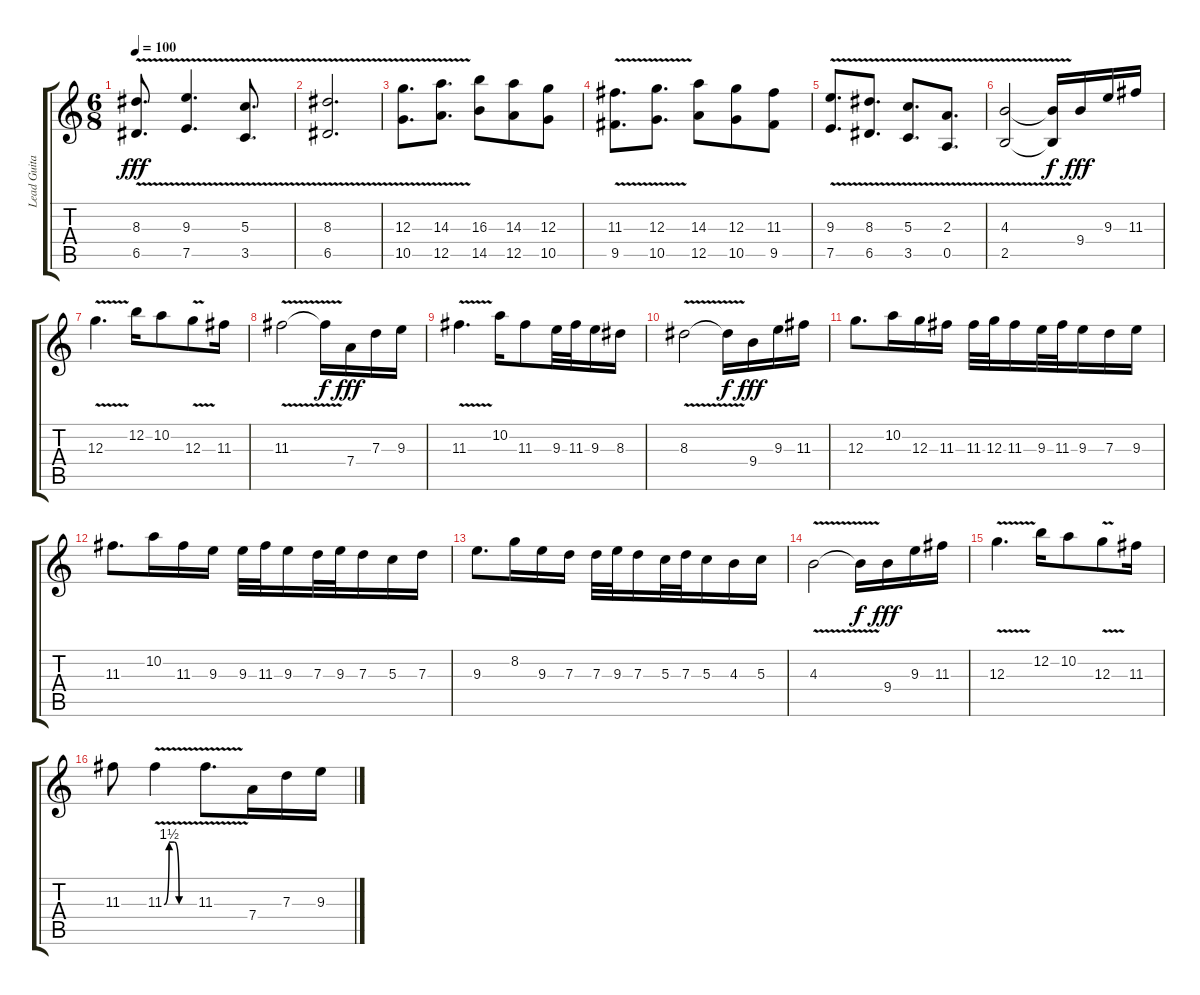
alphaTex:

\track ("Lead Guitar" "Lead Guita") {instrument overdrivenguitar}
\staff {score tabs}
\tuning (E4 B3 G3 D3 A2 E2) {hide}
\ts (6 8)
\tempo 100
\clef g2
\ks c
(8.3{v} 6.5{v}).8{d dy fff} (9.3{v} 7.5{v}).4{d} (5.3{v} 3.5{v}).8{d} |
(8.3{v} 6.5{v}).2{d} |
(12.3{v} 10.5{v}).8{d} (14.3{v} 12.5{v}).8{d} (16.3 14.5).8 (14.3 12.5).8 (12.3 10.5).8 |
(11.3{v} 9.5{v}).8{d} (12.3{v} 10.5{v}).8{d} (14.3 12.5).8 (12.3 10.5).8 (11.3 9.5).8 |
(9.3{v} 7.5{v}).8{d} (8.3{v} 6.5{v}).8{d} (5.3{v} 3.5{v}).8{d} (2.3{v} 0.5{v}).8{d} |
(4.3{v} 2.5{v}).2 (4.3{t} 2.5{t}).16{dy f} 9.4.16{dy fff} 9.3.16 11.3.16 |
12.3{v}.4{d} 12.2.16 10.2.8 12.3{v}.8 11.3.16 |
11.3{v}.2 11.3{t}.16{dy f} 7.4.16{dy fff} 7.3.16 9.3.16 |
11.3{v}.4{d} 10.2.16 11.3.8 9.3.32 11.3.32 9.3.16 8.3.16 |
8.3{v}.2 8.3{t}.16{dy f} 9.4.16{dy fff} 9.3.16 11.3.16 |
12.3.8{d} 10.2.16 12.3.16 11.3.16 11.3.32 12.3.32 11.3.16 9.3.32 11.3.32 9.3.16 7.3.16 9.3.16 |
11.3.8{d} 10.2.16 11.3.16 9.3.16 9.3.32 11.3.32 9.3.16 7.3.32 9.3.32 7.3.16 5.3.16 7.3.16 |
9.3.8{d} 8.2.16 9.3.16 7.3.16 7.3.32 9.3.32 7.3.16 5.3.32 7.3.32 5.3.16 4.3.16 5.3.16 |
4.3{v}.2 4.3{t}.16{dy f} 9.4.16{dy fff} 9.3.16 11.3.16 |
12.3{v}.4{d} 12.2.16 10.2.8 12.3{v}.8 11.3.16 |
11.3.8 11.3{be (custom 0 0 10 6 20 6 30 0 60 0) v}.4 11.3{v}.8{d} 7.4.16 7.3.16 9.3.16
